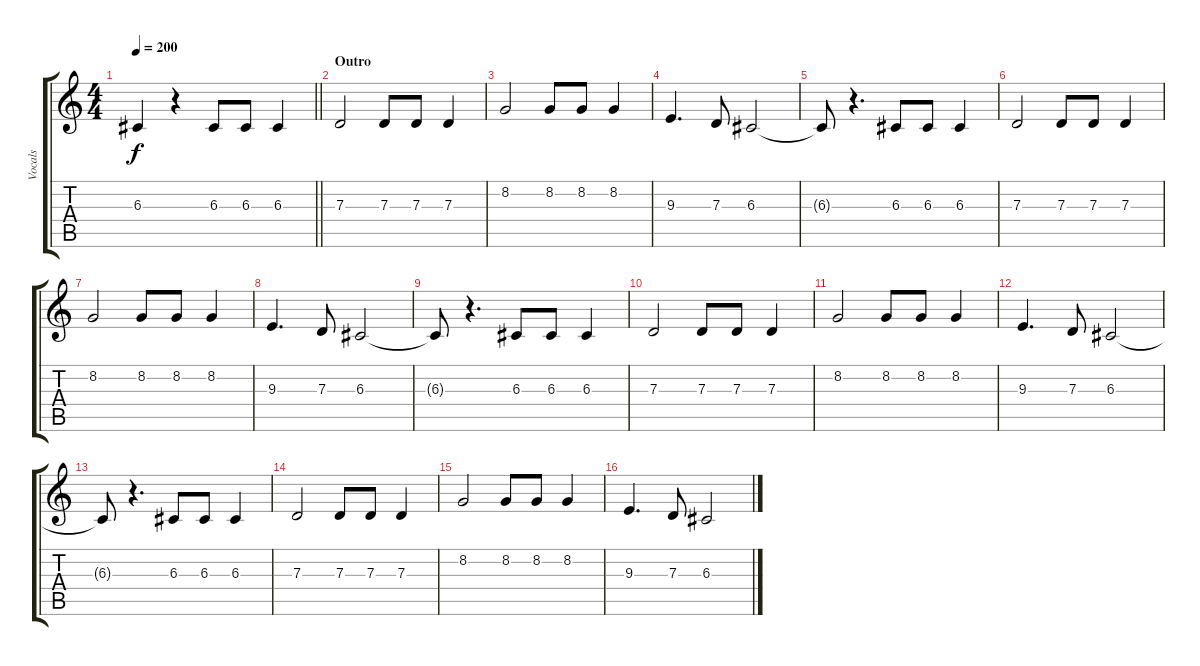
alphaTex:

\track ("Vocals" "Vocals") {instrument altosax}
\staff {score tabs}
\tuning (E4 B3 G3 D3 A2 E2) {hide}
\ts (4 4)
\tempo 200
\clef g2
\barLineRight lightlight
\ks c
6.3{t}.4{dy f} r.4 6.3.8 6.3.8 6.3.4 |
\section ("" "Outro")
7.3.2 7.3.8 7.3.8 7.3.4 |
8.2.2 8.2.8 8.2.8 8.2.4 |
9.3.4{d} 7.3.8 6.3.2 |
6.3{t}.8 r.4{d} 6.3.8 6.3.8 6.3.4 |
7.3.2 7.3.8 7.3.8 7.3.4 |
8.2.2 8.2.8 8.2.8 8.2.4 |
9.3.4{d} 7.3.8 6.3.2 |
6.3{t}.8 r.4{d} 6.3.8 6.3.8 6.3.4 |
7.3.2 7.3.8 7.3.8 7.3.4 |
8.2.2 8.2.8 8.2.8 8.2.4 |
9.3.4{d} 7.3.8 6.3.2 |
6.3{t}.8 r.4{d} 6.3.8 6.3.8 6.3.4 |
7.3.2 7.3.8 7.3.8 7.3.4 |
8.2.2 8.2.8 8.2.8 8.2.4 |
9.3.4{d} 7.3.8 6.3.2
